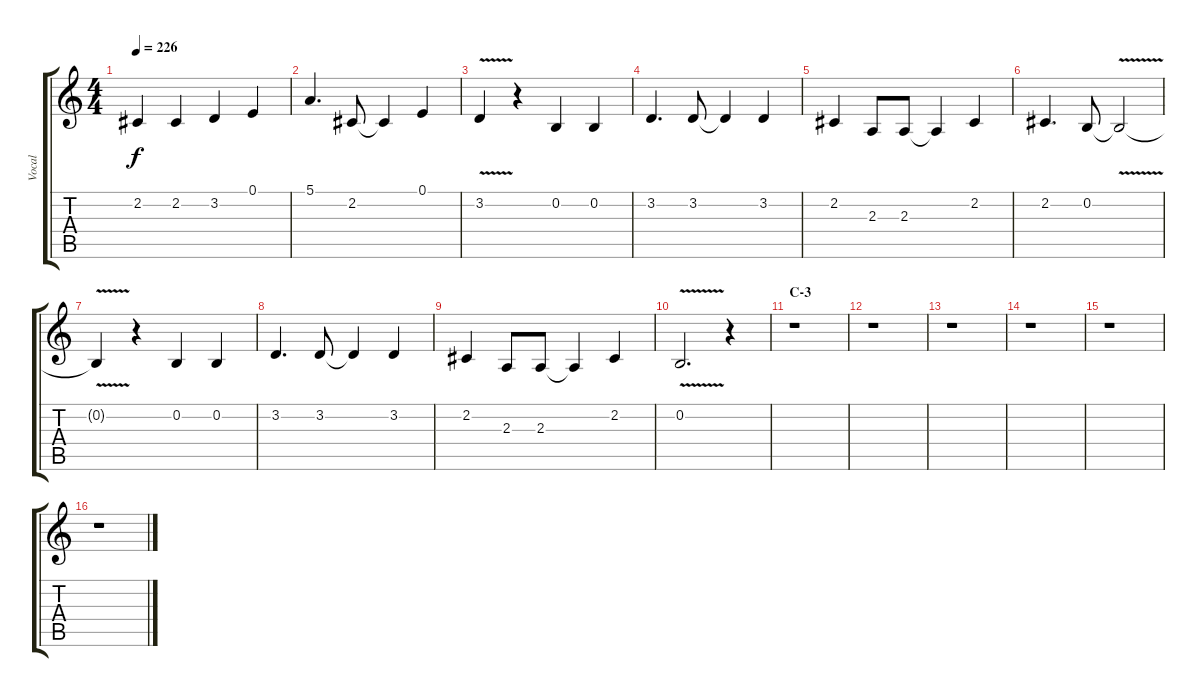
\track ("Vocal" "Vocal") {instrument tenorsax}
\staff {score tabs}
\tuning (E4 B3 G3 D3 A2 E2) {hide}
\ts (4 4)
\tempo 226
\clef g2
\ks c
2.2.4{dy f} 2.2.4 3.2.4 0.1.4 |
5.1.4{d} 2.2.8 2.2{t}.4 0.1.4 |
3.2{v}.4 r.4 0.2.4 0.2.4 |
3.2.4{d} 3.2.8 3.2{t}.4 3.2.4 |
2.2.4 2.3.8 2.3.8 2.3{t}.4 2.2.4 |
2.2.4{d} 0.2.8 0.2{v t}.2 |
0.2{t}.4 r.4 0.2.4 0.2.4 |
3.2.4{d} 3.2.8 3.2{t}.4 3.2.4 |
2.2.4 2.3.8 2.3.8 2.3{t}.4 2.2.4 |
0.2{v}.2{d} r.4 |
\section ("" "C-3")
r.1 |
r.1 |
r.1 |
r.1 |
r.1 |
r.1
